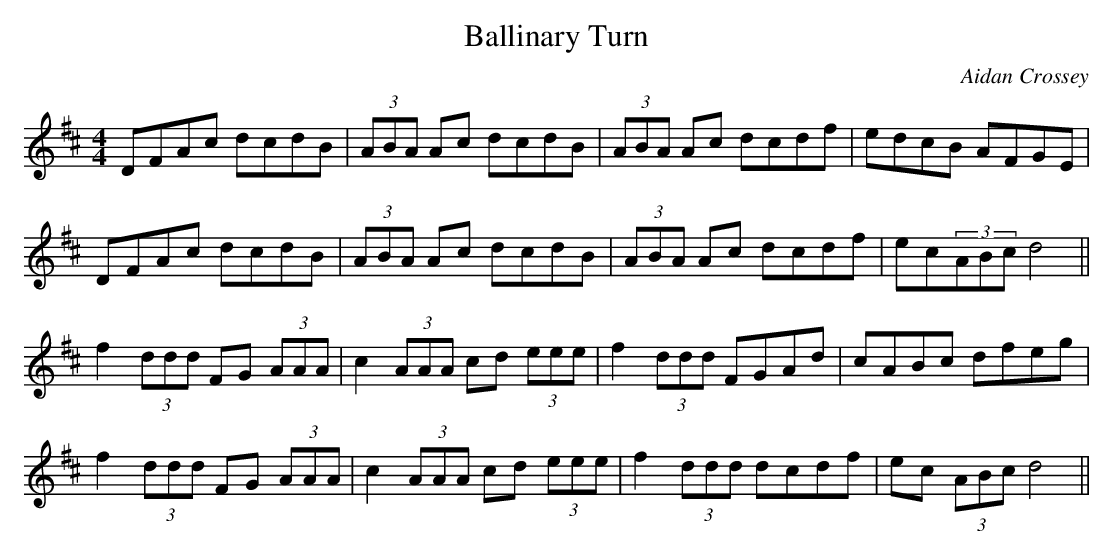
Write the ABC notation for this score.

X:1
T:Ballinary Turn
C:Aidan Crossey
M:4/4
L:1/8
K:D
DFAc dcdB|(3ABA Ac dcdB|(3ABA Ac dcdf|edcB AFGE|
DFAc dcdB|(3ABA Ac dcdB|(3ABA Ac dcdf|ec(3ABc d4||
f2 (3ddd FG (3AAA|c2 (3AAA cd (3eee|f2 (3ddd FGAd|cABc dfeg|
f2 (3ddd FG (3AAA|c2 (3AAA cd (3eee|f2 (3ddd dcdf|ec (3ABc d4||
